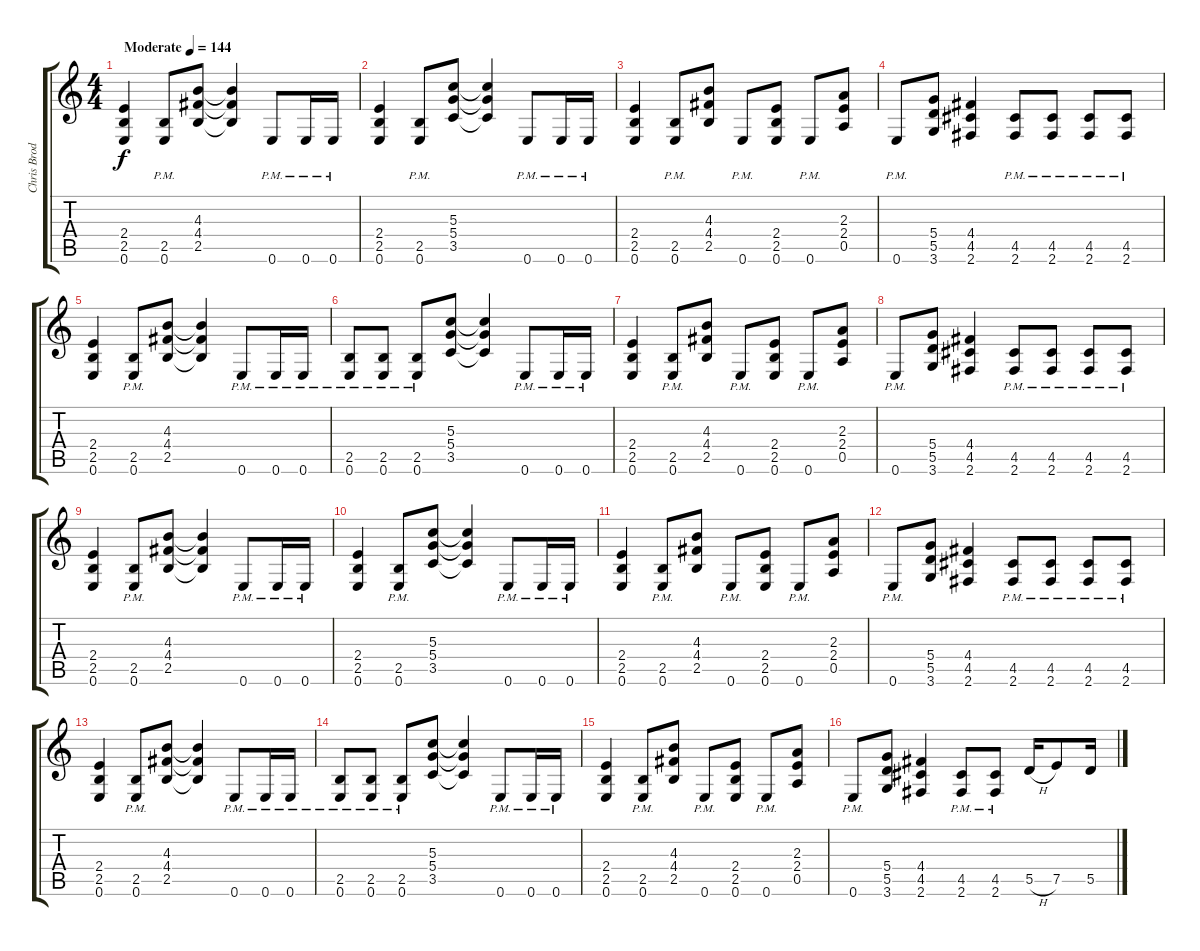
\track ("Chris Broderick" "Chris Brod") {instrument distortionguitar}
\staff {score tabs}
\tuning (E4 B3 G3 D3 A2 E2) {hide}
\ts (4 4)
\tempo (144 "Moderate")
\clef g2
\ks c
(2.4 2.5 0.6).4{dy f instrument distortionguitar} (2.5{pm} 0.6{pm}).8 (4.3 4.4 2.5).8 (4.3{t} 4.4{t} 2.5{t}).4 0.6{pm}.8 0.6{pm}.16 0.6{pm}.16 |
(2.4 2.5 0.6).4 (2.5{pm} 0.6{pm}).8 (5.3 5.4 3.5).8 (5.3{t} 5.4{t} 3.5{t}).4 0.6{pm}.8 0.6{pm}.16 0.6{pm}.16 |
(2.4 2.5 0.6).4 (2.5{pm} 0.6{pm}).8 (4.3 4.4 2.5).8 0.6{pm}.8 (2.4 2.5 0.6).8 0.6{pm}.8 (2.3 2.4 0.5).8 |
0.6{pm}.8 (5.4 5.5 3.6).8 (4.4 4.5 2.6).4 (4.5{pm} 2.6{pm}).8 (4.5{pm} 2.6{pm}).8 (4.5{pm} 2.6{pm}).8 (4.5{pm} 2.6{pm}).8 |
(2.4 2.5 0.6).4 (2.5{pm} 0.6{pm}).8 (4.3 4.4 2.5).8 (4.3{t} 4.4{t} 2.5{t}).4 0.6{pm}.8 0.6{pm}.16 0.6{pm}.16 |
(2.5{pm} 0.6{pm}).8 (2.5{pm} 0.6{pm}).8 (2.5{pm} 0.6{pm}).8 (5.3 5.4 3.5).8 (5.3{t} 5.4{t} 3.5{t}).4 0.6{pm}.8 0.6{pm}.16 0.6{pm}.16 |
(2.4 2.5 0.6).4 (2.5{pm} 0.6{pm}).8 (4.3 4.4 2.5).8 0.6{pm}.8 (2.4 2.5 0.6).8 0.6{pm}.8 (2.3 2.4 0.5).8 |
0.6{pm}.8 (5.4 5.5 3.6).8 (4.4 4.5 2.6).4 (4.5{pm} 2.6{pm}).8 (4.5{pm} 2.6{pm}).8 (4.5{pm} 2.6{pm}).8 (4.5{pm} 2.6{pm}).8 |
(2.4 2.5 0.6).4 (2.5{pm} 0.6{pm}).8 (4.3 4.4 2.5).8 (4.3{t} 4.4{t} 2.5{t}).4 0.6{pm}.8 0.6{pm}.16 0.6{pm}.16 |
(2.4 2.5 0.6).4 (2.5{pm} 0.6{pm}).8 (5.3 5.4 3.5).8 (5.3{t} 5.4{t} 3.5{t}).4 0.6{pm}.8 0.6{pm}.16 0.6{pm}.16 |
(2.4 2.5 0.6).4 (2.5{pm} 0.6{pm}).8 (4.3 4.4 2.5).8 0.6{pm}.8 (2.4 2.5 0.6).8 0.6{pm}.8 (2.3 2.4 0.5).8 |
0.6{pm}.8 (5.4 5.5 3.6).8 (4.4 4.5 2.6).4 (4.5{pm} 2.6{pm}).8 (4.5{pm} 2.6{pm}).8 (4.5{pm} 2.6{pm}).8 (4.5{pm} 2.6{pm}).8 |
(2.4 2.5 0.6).4 (2.5{pm} 0.6{pm}).8 (4.3 4.4 2.5).8 (4.3{t} 4.4{t} 2.5{t}).4 0.6{pm}.8 0.6{pm}.16 0.6{pm}.16 |
(2.5{pm} 0.6{pm}).8 (2.5{pm} 0.6{pm}).8 (2.5{pm} 0.6{pm}).8 (5.3 5.4 3.5).8 (5.3{t} 5.4{t} 3.5{t}).4 0.6{pm}.8 0.6{pm}.16 0.6{pm}.16 |
(2.4 2.5 0.6).4 (2.5{pm} 0.6{pm}).8 (4.3 4.4 2.5).8 0.6{pm}.8 (2.4 2.5 0.6).8 0.6{pm}.8 (2.3 2.4 0.5).8 |
0.6{pm}.8 (5.4 5.5 3.6).8 (4.4 4.5 2.6).4 (4.5{pm} 2.6{pm}).8 (4.5{pm} 2.6{pm}).8 5.5{h}.16 7.5.8 5.5{h}.16
